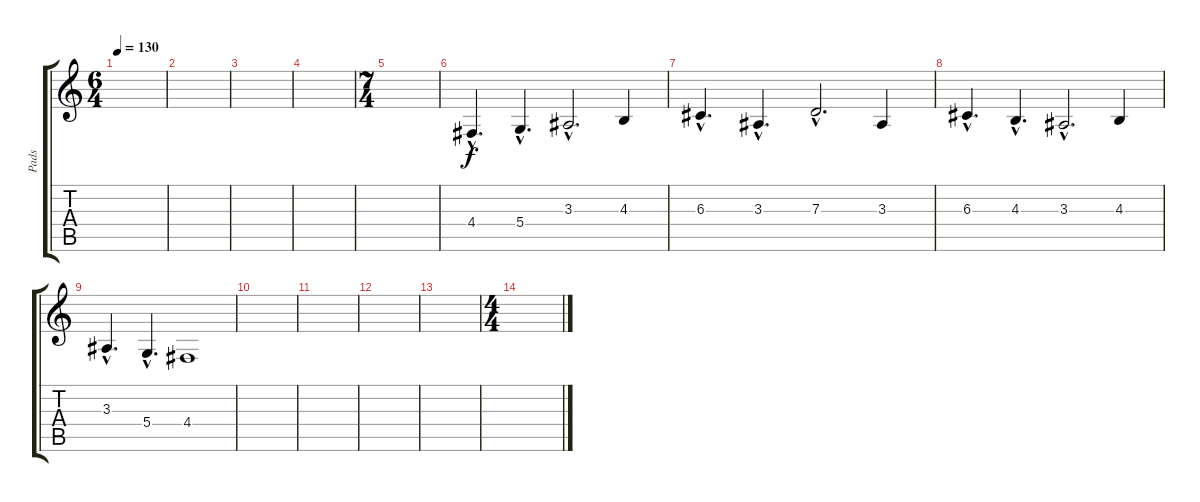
\track ("Pads" "Pads") {instrument pad2warm}
\staff {score tabs}
\tuning (E4 B3 G3 D3 A2 E2) {hide}
\ts (6 4)
\tempo 130
\clef g2
\ks c
|
|
|
|
\ts (7 4)
|
4.4{hac}.4{d instrument pad5bowed} 5.4{hac}.4{d} 3.3{hac}.2{d} 4.3.4 |
6.3{hac}.4{d} 3.3{hac}.4{d} 7.3{hac}.2{d} 3.3.4 |
6.3{hac}.4{d} 4.3{hac}.4{d} 3.3{hac}.2{d} 4.3.4 |
3.3{hac}.4{d} 5.4{hac}.4{d} 4.4.1 |
|
|
|
|
\ts (4 4)
